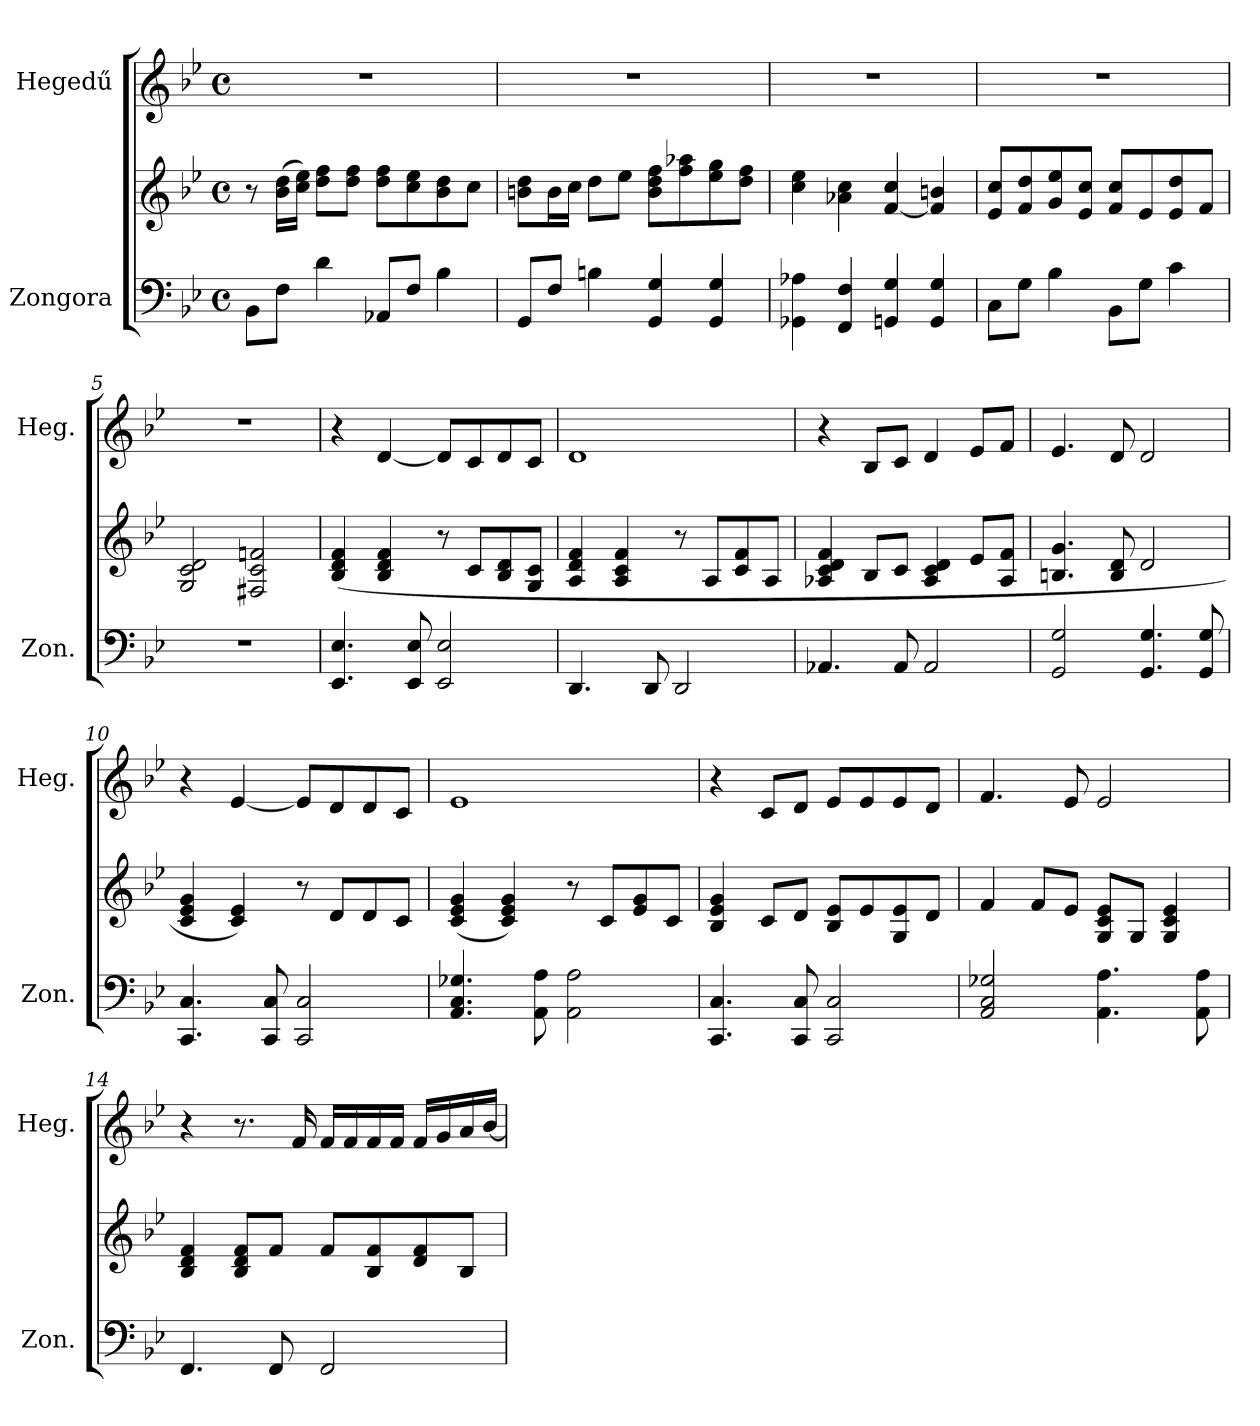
**kern	**kern	**kern
*part2	*part2	*part1
*staff3	*staff2	*staff1
*I"Zongora	*	*I"Hegedű
*I'Zon.	*	*I'Heg.
*clefF4	*clefG2	*clefG2
*k[b-e-]	*k[b-e-]	*k[b-e-]
*M4/4	*M4/4	*M4/4
*met(c)	*met(c)	*met(c)
*MM80	*MM80	*MM80
=1	=1	=1
8BB-\L	8r	1r
8F\J	(16b-\ 16dd\LL	.
.	16cc\ 16ee-\JJ)	.
4d\	8dd\ 8ff\L	.
.	8dd\ 8ff\J	.
8AA-X/L	8dd\ 8ff\L	.
8F/J	8cc\ 8ee-\	.
4B-\	8b-\ 8dd\	.
.	8cc\J	.
=2	=2	=2
8GG/L	8bn\ 8dd\L	1r
8F/J	16b\L	.
.	16cc\JJ	.
4Bn\	8dd\L	.
.	8ee-\J	.
4GG/ 4G/	8b\ 8dd\ 8ff\L	.
.	8ff\ 8aa-X\	.
4GG/ 4G/	8ee-\ 8gg\	.
.	8dd\ 8ff\J	.
=3	=3	=3
4GG-X\ 4A-X\	4cc\ 4ee-\	1r
4FF/ 4F/	4a-X\ 4cc\	.
4GGn/ 4G/	[4f/ 4cc/	.
4GG/ 4G/	4f/] 4bn/	.
=4	=4	=4
8C\L	8e-/ 8cc/L	1r
8G\J	8f/ 8dd/	.
4B-\	8g/ 8ee-/	.
.	8e-/ 8cc/J	.
8BB-\L	8f/ 8cc/L	.
8G\J	8e-/	.
4c\	8e-/ 8dd/	.
.	8f/J	.
=5	=5	=5
1r	2G/ 2c/ 2d/	1r
.	2F#X/ 2c/ 2fn/	.
!!LO:LB:g=z
=6	=6	=6
4.EE-/ 4.E-/	(4B-/ 4d/ 4f/	4r
.	4B-/ 4d/ 4f/	[4d/
8EE-/ 8E-/	.	.
2EE-/ 2E-/	8r	8d/L]
.	8c/L	8c/
.	8B-/ 8d/	8d/
.	8G/ 8c/J	8c/J
=7	=7	=7
4.DD/	4A/ 4d/ 4f/	1d
.	4A/ 4c/ 4f/	.
8DD/	.	.
2DD/	8r	.
.	8A/L	.
.	8c/ 8f/	.
.	8A/J	.
=8	=8	=8
4.AA-X/	4A-X/ 4c/ 4d/ 4f/	4r
.	8B-/L	8B-/L
8AA-/	8c/J	8c/J
2AA-/	4A-/ 4c/ 4d/	4d/
.	8e-/L	8e-/L
.	8A-/ 8f/J	8f/J
=9	=9	=9
2GG/ 2G/	4.Bn/ 4.g/	4.e-/
.	8B/ 8d/	8d/
4.GG/ 4.G/	2d/	2d/
8GG/ 8G/	.	.
=10	=10	=10
4.CC/ 4.C/	4c/ 4e-/ 4g/	4r
.	4c/ 4e-/)	[4e-/
8CC/ 8C/	.	.
2CC/ 2C/	8r	8e-/L]
.	8d/L	8d/
.	8d/	8d/
.	8c/J	8c/J
!!LO:LB:g=z
=11	=11	=11
4.AA/ 4.C/ 4.G-X/	(4c/ 4e-/ 4g/	1e-
.	4c/ 4e-/ 4g/)	.
8AA\ 8A\	.	.
2AA\ 2A\	8r	.
.	8c/L	.
.	8e-/ 8g/	.
.	8c/J	.
=12	=12	=12
4.CC/ 4.C/	4B-/ 4e-/ 4g/	4r
.	8c/L	8c/L
8CC/ 8C/	8d/J	8d/J
2CC/ 2C/	8B-/ 8e-/L	8e-/L
.	8e-/	8e-/
.	8G/ 8e-/	8e-/
.	8d/J	8d/J
=13	=13	=13
2AA/ 2C/ 2G-X/	4f/	4.f/
.	8f/L	.
.	8e-/J	8e-/
4.AA\ 4.A\	8G/ 8c/ 8e-/L	2e-/
.	8G/J	.
.	4G/ 4c/ 4e-/	.
8AA\ 8A\	.	.
=14	=14	=14
4.FF/	4B-/ 4d/ 4f/	4r
.	8B-/ 8d/ 8f/L	8.r
8FF/	8f/J	.
.	.	16f/
2FF/	8f/L	16f/LL
.	.	16f/
.	8B-/ 8f/	16f/
.	.	16f/JJ
.	8d/ 8f/	16f/LL
.	.	16g/
.	8B-/J	16a/
.	.	[16b-/JJ
=	=	=
*-	*-	*-
